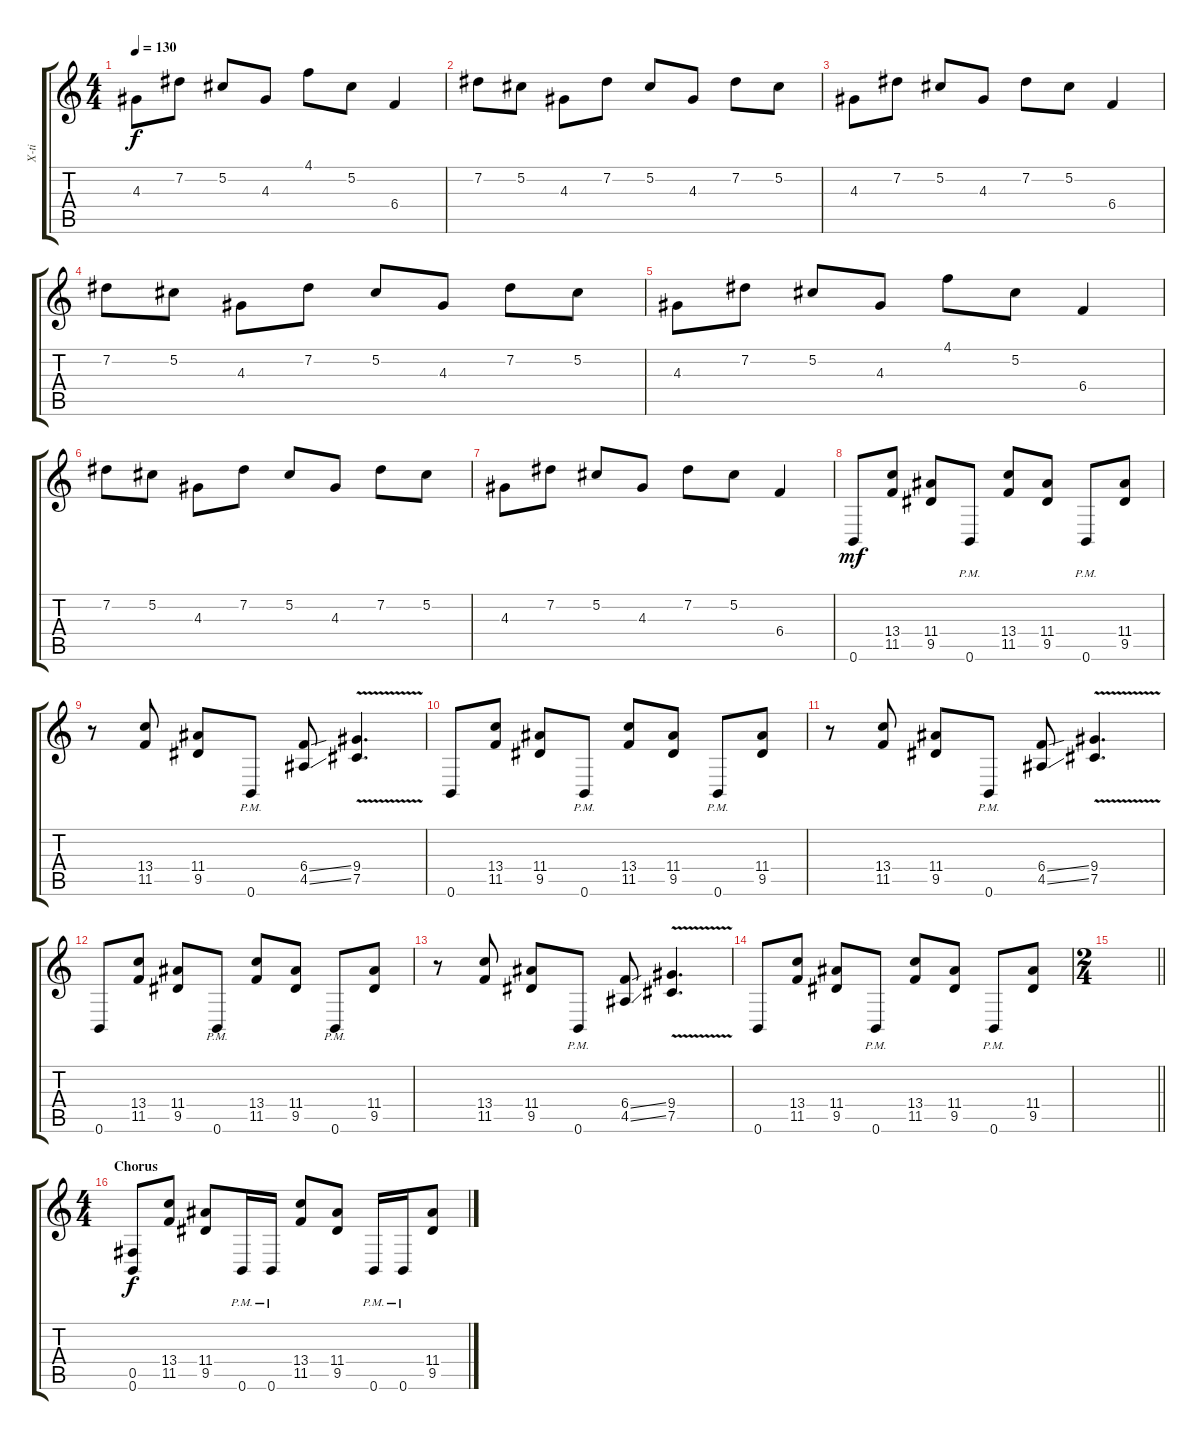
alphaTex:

\track ("X-ti" "X-ti") {instrument distortionguitar}
\staff {score tabs}
\tuning (Db4 Ab3 E3 B2 Gb2 B1) {hide}
\ts (4 4)
\tempo 130
\clef g2
\ks c
4.3.8{dy f} 7.2.8 5.2.8 4.3.8 4.1.8 5.2.8 6.4.4 |
7.2.8 5.2.8 4.3.8 7.2.8 5.2.8 4.3.8 7.2.8 5.2.8 |
4.3.8 7.2.8 5.2.8 4.3.8 7.2.8 5.2.8 6.4.4 |
7.2.8 5.2.8 4.3.8 7.2.8 5.2.8 4.3.8 7.2.8 5.2.8 |
4.3.8 7.2.8 5.2.8 4.3.8 4.1.8 5.2.8 6.4.4 |
7.2.8 5.2.8 4.3.8 7.2.8 5.2.8 4.3.8 7.2.8 5.2.8 |
4.3.8 7.2.8 5.2.8 4.3.8 7.2.8 5.2.8 6.4.4 |
0.6.8{dy mf volume 13 balance 0 instrument overdrivenguitar} (13.4 11.5).8 (11.4 9.5).8 0.6{pm}.8 (13.4 11.5).8 (11.4 9.5).8 0.6{pm}.8 (11.4 9.5).8 |
r.8 (13.4 11.5).8 (11.4 9.5).8 0.6{pm}.8 (6.4{ss} 4.5{ss}).8 (9.4{v} 7.5{v}).4{d} |
0.6.8 (13.4 11.5).8 (11.4 9.5).8 0.6{pm}.8 (13.4 11.5).8 (11.4 9.5).8 0.6{pm}.8 (11.4 9.5).8 |
r.8 (13.4 11.5).8 (11.4 9.5).8 0.6{pm}.8 (6.4{ss} 4.5{ss}).8 (9.4{v} 7.5{v}).4{d} |
0.6.8 (13.4 11.5).8 (11.4 9.5).8 0.6{pm}.8 (13.4 11.5).8 (11.4 9.5).8 0.6{pm}.8 (11.4 9.5).8 |
r.8 (13.4 11.5).8 (11.4 9.5).8 0.6{pm}.8 (6.4{ss} 4.5{ss}).8 (9.4{v} 7.5{v}).4{d} |
0.6.8 (13.4 11.5).8 (11.4 9.5).8 0.6{pm}.8 (13.4 11.5).8 (11.4 9.5).8 0.6{pm}.8 (11.4 9.5).8 |
\ts (2 4)
\barLineRight lightlight
|
\ts (4 4)
\section ("" "Chorus")
(0.5 0.6).8{dy f instrument distortionguitar} (13.4 11.5).8 (11.4 9.5).8 0.6{pm}.16 0.6{pm}.16 (13.4 11.5).8 (11.4 9.5).8 0.6{pm}.16 0.6{pm}.16 (11.4 9.5).8
